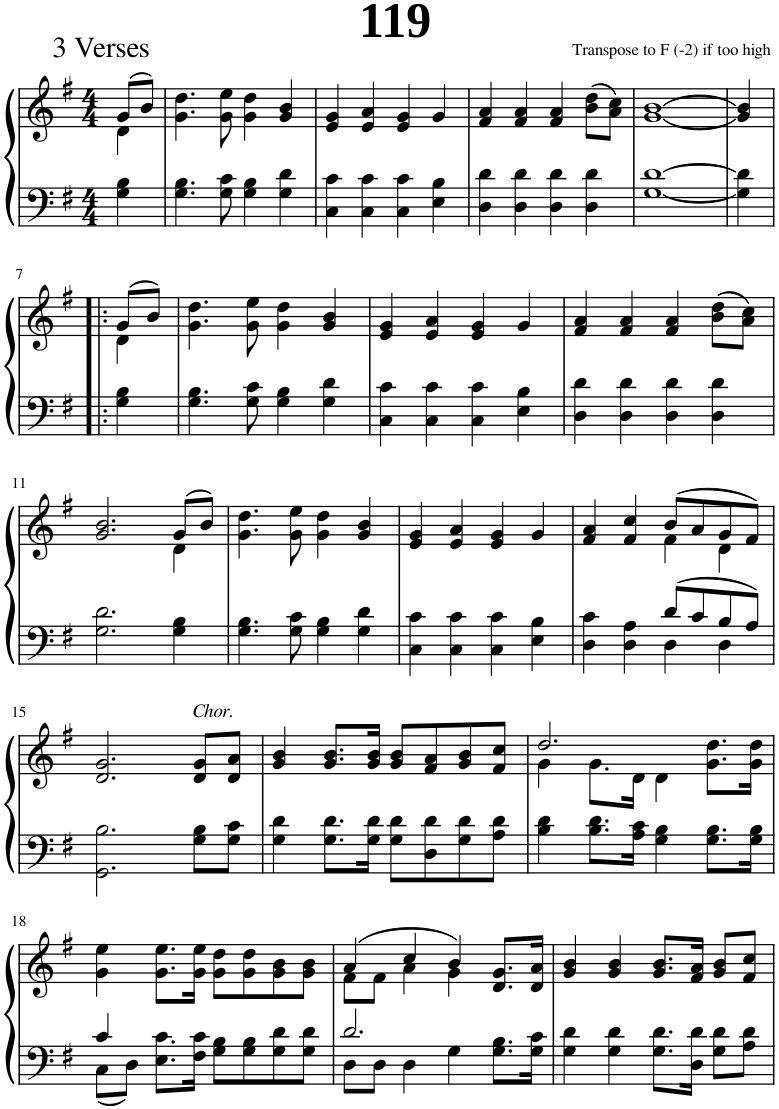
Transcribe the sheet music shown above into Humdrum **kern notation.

**kern	**kern
*part1	*part1
*staff2	*staff1
*I"Piano	*
*I'Pno.	*
*clefF4	*clefG2
*k[f#]	*k[f#]
*M4/4	*M4/4
=1	=1
*	*^
4G\ 4B\	(8g/L	4d\
.	8b/J)	.
*	*v	*v
=2	=2
4.G\ 4.B\	4.g\ 4.dd\
8G\ 8c\	8g\ 8ee\
4G\ 4B\	4g\ 4dd\
4G\ 4d\	4g/ 4b/
=3	=3
4C\ 4c\	4e/ 4g/
4C\ 4c\	4e/ 4a/
4C\ 4c\	4e/ 4g/
4E\ 4B\	4g/
=4	=4
4D\ 4d\	4f#/ 4a/
4D\ 4d\	4f#/ 4a/
4D\ 4d\	4f#/ 4a/
4D\ 4d\	(8b\ 8dd\L
.	8a\ 8cc\J)
=5	=5
[1G [1d	[1g [1b
=6	=6
4G\] 4d\]	4g/] 4b/]
!!LO:LB:g=z
=7!|:	=7!|:
*	*^
4G\ 4B\	(8g/L	4d\
.	8b/J)	.
*	*v	*v
=8	=8
4.G\ 4.B\	4.g\ 4.dd\
8G\ 8c\	8g\ 8ee\
4G\ 4B\	4g\ 4dd\
4G\ 4d\	4g/ 4b/
=9	=9
4C\ 4c\	4e/ 4g/
4C\ 4c\	4e/ 4a/
4C\ 4c\	4e/ 4g/
4E\ 4B\	4g/
=10	=10
4D\ 4d\	4f#/ 4a/
4D\ 4d\	4f#/ 4a/
4D\ 4d\	4f#/ 4a/
4D\ 4d\	(8b\ 8dd\L
.	8a\ 8cc\J)
!!LO:LB:g=z
=11	=11
*	*^
2.G\ 2.d\	2.g/ 2.b/	2.ryy
4G\ 4B\	(8g/L	4d\
.	8b/J)	.
*	*v	*v
=12	=12
4.G\ 4.B\	4.g\ 4.dd\
8G\ 8c\	8g\ 8ee\
4G\ 4B\	4g\ 4dd\
4G\ 4d\	4g/ 4b/
=13	=13
4C\ 4c\	4e/ 4g/
4C\ 4c\	4e/ 4a/
4C\ 4c\	4e/ 4g/
4E\ 4B\	4g/
=14	=14
*^	*^
2ryy	4D\ 4c\	4f#/ 4a/	2ryy
.	4D\ 4A\	4f#/ 4cc/	.
8d/L	4D\	(8b/L	4f#\
8c/	.	8a/	.
8B/	4D\	8g/	4d\
8A/J	.	8f#/J)	.
*v	*v	*	*
*	*v	*v
!!LO:LB:g=z
=15	=15
2.GG\ 2.B\	2.d/ 2.g/
!	!LO:TX:a:i:t=Chor.
8G\ 8B\L	8d/ 8g/L
8G\ 8c\J	8d/ 8a/J
=16	=16
4G\ 4d\	4g/ 4b/
8.G\ 8.d\L	8.g/ 8.b/L
16G\ 16d\Jk	16g/ 16b/Jk
8G\ 8d\L	8g/ 8b/L
8D\ 8d\	8f#/ 8a/
8G\ 8d\	8g/ 8b/
8A\ 8d\J	8f#/ 8cc/J
=17	=17
*	*^
4B\ 4d\	2.dd/	4g\
8.B\ 8.d\L	.	8.g\L
16A\ 16c\Jk	.	16d\Jk
4G\ 4B\	.	4d\
8.G\ 8.B\L	8.g\ 8.dd\L	4ryy
16G\ 16B\Jk	16g\ 16dd\Jk	.
*	*v	*v
!!LO:LB:g=z
=18	=18
*^	*
4c/	8C\L	4g\ 4ee\
.	8D\J	.
2.ryy	8.E\ 8.c\L	8.g\ 8.ee\L
.	16F#\ 16c\Jk	16g\ 16ee\Jk
.	8G\ 8B\L	8g\ 8dd\L
.	8G\ 8B\	8g\ 8dd\
.	8G\ 8d\	8g\ 8b\
.	8G\ 8d\J	8g\ 8b\J
=19	=19	=19
*	*	*^
2.d/	8D\L	(4a/	8f#\L
.	8D\J	.	8f#\J
.	4D\	4cc/	4a\
.	4G\	4b/)	4g\
4ryy	8.G\ 8.B\L	8.d/ 8.g/L	4ryy
.	16G\ 16c\Jk	16d/ 16a/Jk	.
*v	*v	*	*
*	*v	*v
=20	=20
4G\ 4d\	4g/ 4b/
4G\ 4d\	4g/ 4b/
8.G\ 8.d\L	8.g/ 8.b/L
16D\ 16d\Jk	16f#/ 16a/Jk
8G\ 8d\L	8g/ 8b/L
8A\ 8d\J	8f#/ 8cc/J
=	=
*-	*-
